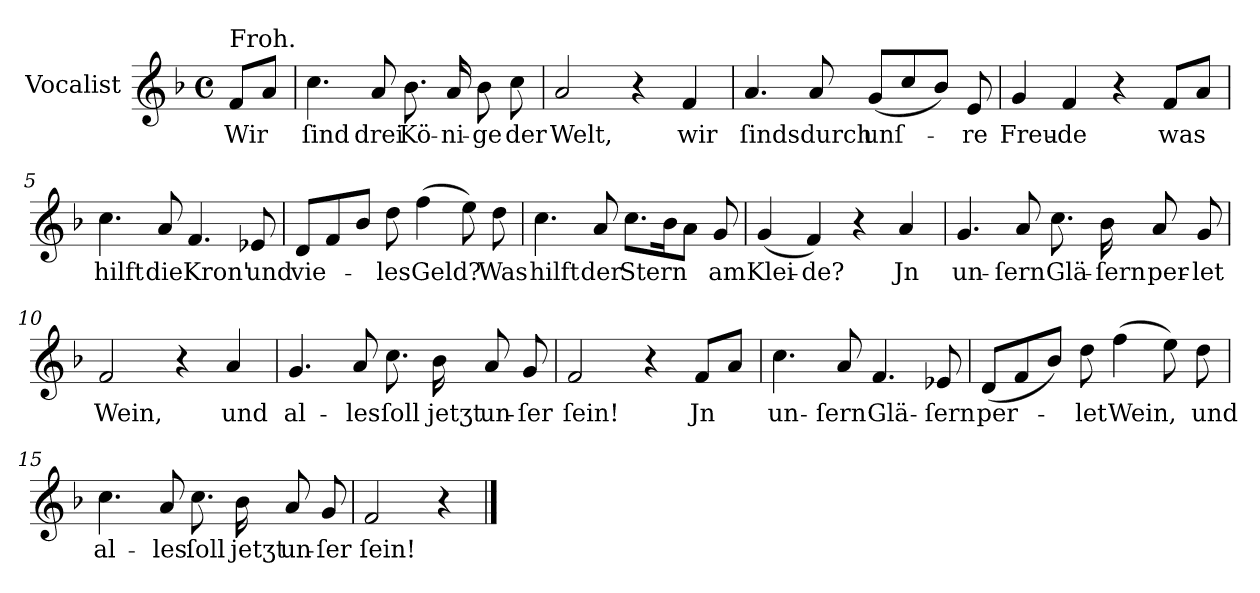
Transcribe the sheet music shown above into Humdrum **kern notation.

**kern	**text
*part1	*part1
*staff1	*staff1
*I"Vocalist	*
*clefG2	*
*k[b-]	*
*F:	*
*M4/4	*
*met(c)	*
=	=
!LO:TX:a:t=Froh.	!
8fL	Wir
8aJ	.
=1	=1
4.cc	ſind
8a	drei
8.b-	Kö-
16a	-ni-
8b-	-ge
8cc	der
=2	=2
2a	Welt,
4r	.
4f	wir
=3	=3
4.a	ſinds
8a	durch
(8gL	unſ-
8cc	.
8b-J)	.
8e	-re
=4	=4
4g	Freu-
4f	-de
4r	.
8fL	was
8aJ	.
=5	=5
4.cc	hilft
8a	die
4.f	Kron'
8e-X	und
=6	=6
8dL	vie-
8f	.
8b-J	.
8dd	-les
(4ff	Geld?
8ee)	.
8dd	Was
=7	=7
4.cc	hilft
8a	der
8.ccL	Stern
16b-K	.
8aJ	.
8g	am
=8	=8
(4g	Klei-
4f)	-de?
4r	.
4a	Jn
=9	=9
4.g	un-
8a	-ſern
8.cc	Glä-
16b-	-ſern
8a	per-
8g	-let
=10	=10
2f	Wein,
4r	.
4a	und
=11	=11
4.g	al-
8a	-les
8.cc	ſoll
16b-	jetʒt
8a	un-
8g	-ſer
=12	=12
2f	ſein!
4r	.
8fL	Jn
8aJ	.
=13	=13
4.cc	un-
8a	-ſern
4.f	Glä-
8e-X	-ſern
=14	=14
(8dL	per-
8f	.
8b-J)	.
8dd	-let
(4ff	Wein,
8ee)	.
8dd	und
=15	=15
4.cc	al-
8a	-les
8.cc	ſoll
16b-	jetʒt
8a	un-
8g	-ſer
=16	=16
2f	ſein!
4r	.
==	==
*-	*-
